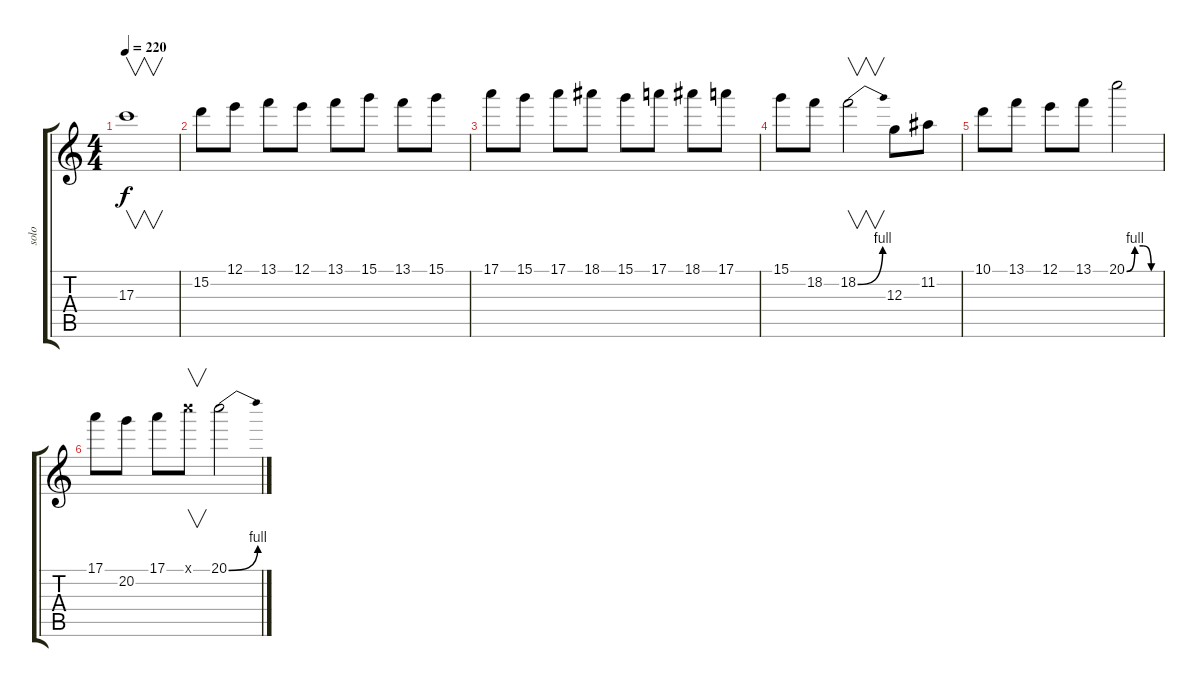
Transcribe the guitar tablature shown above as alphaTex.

\track ("solo" "solo") {instrument distortionguitar}
\staff {score tabs}
\tuning (E4 B3 G3 D3 A2 E2) {hide}
\ts (4 4)
\tempo 220
\clef g2
\ks c
17.3.1{v dy f} |
15.2.8 12.1.8 13.1.8 12.1.8 13.1.8 15.1.8 13.1.8 15.1.8 |
17.1.8 15.1.8 17.1.8 18.1.8 15.1.8 17.1.8 18.1.8 17.1.8 |
15.1.8 18.2.8 18.2{be (bend 0 0 60 4)}.2{v} 12.3.8 11.2.8 |
10.1.8 13.1.8 12.1.8 13.1.8 20.1{be (custom 0 0 15 4 30 4 45 0 60 0)}.2 |
17.1.8 20.2.8 17.1.8 20.1{x}.8{v} 20.1{be (bend 0 0 60 4)}.2
